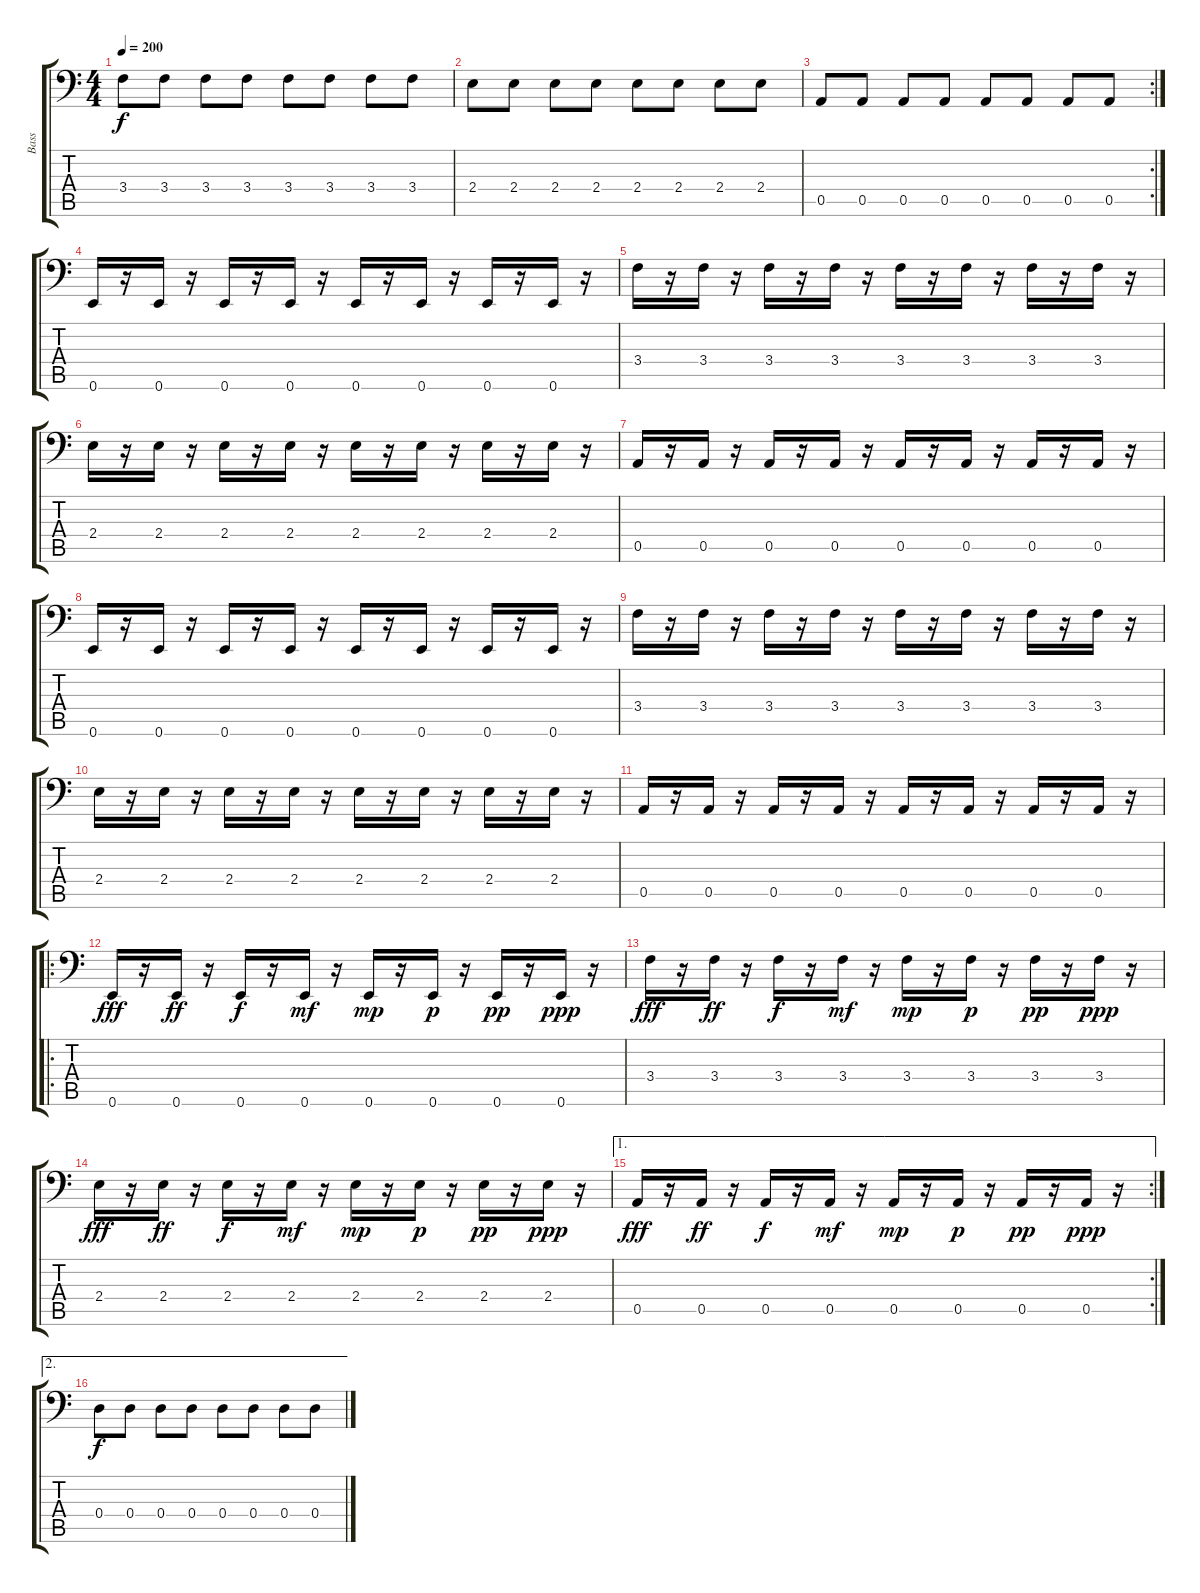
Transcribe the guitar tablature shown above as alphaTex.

\track ("Bass" "Bass") {instrument electricbasspick}
\staff {score tabs}
\tuning (E3 B2 G2 D2 A1 E1) {hide}
\ts (4 4)
\tempo 200
\clef f4
\ks c
3.4.8{dy f} 3.4.8 3.4.8 3.4.8 3.4.8 3.4.8 3.4.8 3.4.8 |
2.4.8 2.4.8 2.4.8 2.4.8 2.4.8 2.4.8 2.4.8 2.4.8 |
\rc 2
0.5.8 0.5.8 0.5.8 0.5.8 0.5.8 0.5.8 0.5.8 0.5.8 |
0.6.16 r.16 0.6.16 r.16 0.6.16 r.16 0.6.16 r.16 0.6.16 r.16 0.6.16 r.16 0.6.16 r.16 0.6.16 r.16 |
3.4.16 r.16 3.4.16 r.16 3.4.16 r.16 3.4.16 r.16 3.4.16 r.16 3.4.16 r.16 3.4.16 r.16 3.4.16 r.16 |
2.4.16 r.16 2.4.16 r.16 2.4.16 r.16 2.4.16 r.16 2.4.16 r.16 2.4.16 r.16 2.4.16 r.16 2.4.16 r.16 |
0.5.16 r.16 0.5.16 r.16 0.5.16 r.16 0.5.16 r.16 0.5.16 r.16 0.5.16 r.16 0.5.16 r.16 0.5.16 r.16 |
0.6.16 r.16 0.6.16 r.16 0.6.16 r.16 0.6.16 r.16 0.6.16 r.16 0.6.16 r.16 0.6.16 r.16 0.6.16 r.16 |
3.4.16 r.16 3.4.16 r.16 3.4.16 r.16 3.4.16 r.16 3.4.16 r.16 3.4.16 r.16 3.4.16 r.16 3.4.16 r.16 |
2.4.16 r.16 2.4.16 r.16 2.4.16 r.16 2.4.16 r.16 2.4.16 r.16 2.4.16 r.16 2.4.16 r.16 2.4.16 r.16 |
0.5.16 r.16 0.5.16 r.16 0.5.16 r.16 0.5.16 r.16 0.5.16 r.16 0.5.16 r.16 0.5.16 r.16 0.5.16 r.16 |
\ro
0.6.16{dy fff} r.16 0.6.16{dy ff} r.16 0.6.16{dy f} r.16 0.6.16{dy mf} r.16 0.6.16{dy mp} r.16 0.6.16{dy p} r.16 0.6.16{dy pp} r.16 0.6.16{dy ppp} r.16 |
3.4.16{dy fff} r.16 3.4.16{dy ff} r.16 3.4.16{dy f} r.16 3.4.16{dy mf} r.16 3.4.16{dy mp} r.16 3.4.16{dy p} r.16 3.4.16{dy pp} r.16 3.4.16{dy ppp} r.16 |
2.4.16{dy fff} r.16 2.4.16{dy ff} r.16 2.4.16{dy f} r.16 2.4.16{dy mf} r.16 2.4.16{dy mp} r.16 2.4.16{dy p} r.16 2.4.16{dy pp} r.16 2.4.16{dy ppp} r.16 |
\ae 1
\rc 2
0.5.16{dy fff} r.16 0.5.16{dy ff} r.16 0.5.16{dy f} r.16 0.5.16{dy mf} r.16 0.5.16{dy mp} r.16 0.5.16{dy p} r.16 0.5.16{dy pp} r.16 0.5.16{dy ppp} r.16 |
\ae 2
0.4.8{dy f} 0.4.8 0.4.8 0.4.8 0.4.8 0.4.8 0.4.8 0.4.8
